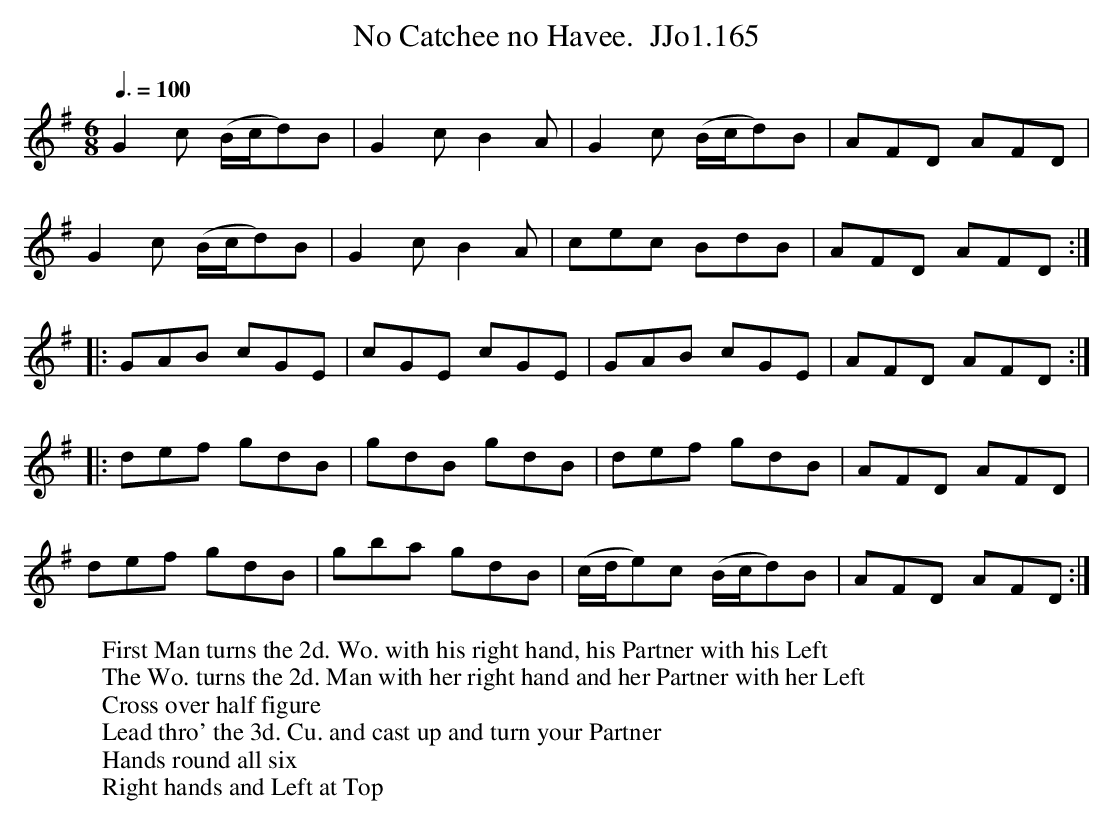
X:1
T:No Catchee no Havee.  JJo1.165
M:6/8
L:1/8
Q:3/8=100
K:G
G2c (B/c/d)B | G2cB2A | G2c (B/c/d)B | AFD AFD |
G2c (B/c/d)B | G2c B2A | cec BdB | AFD AFD :|
|: GAB cGE | cGE cGE | GAB cGE | AFD AFD :|
|: def gdB | gdB gdB | def gdB | AFD AFD |
def gdB | gba gdB | (c/d/e)c (B/c/d)B | AFD AFD :|
W:First Man turns the 2d. Wo. with his right hand, his Partner with his Left
W:The Wo. turns the 2d. Man with her right hand and her Partner with her Left
W:Cross over half figure
W:Lead thro' the 3d. Cu. and cast up and turn your Partner
W:Hands round all six
W:Right hands and Left at Top
